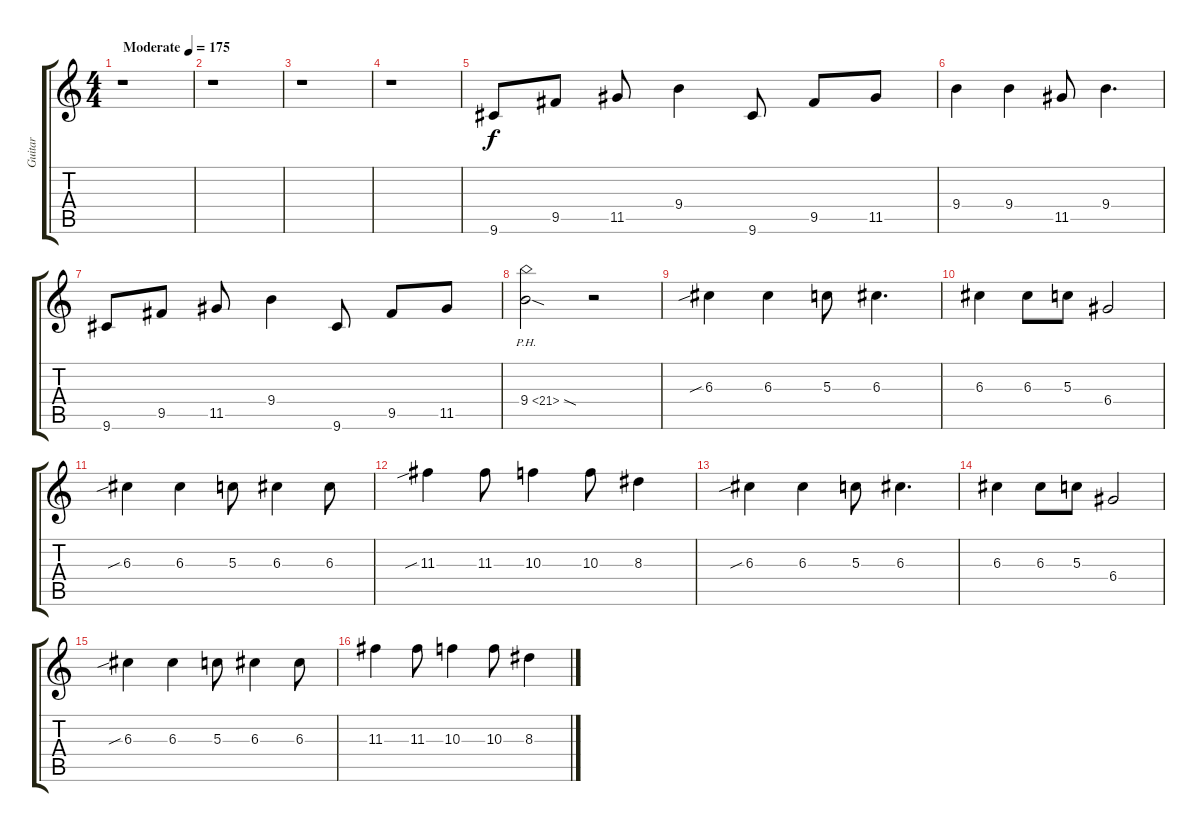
\track ("Guitar" "Guitar") {instrument distortionguitar}
\staff {score tabs}
\tuning (E4 B3 G3 D3 A2 E2) {hide}
\ts (4 4)
\tempo (175 "Moderate")
\clef g2
\ks c
r.1{dy f instrument distortionguitar} |
r.1 |
r.1 |
r.1 |
9.6.8 9.5.8 11.5.8 9.4.4 9.6.8 9.5.8 11.5.8 |
9.4.4 9.4.4 11.5.8 9.4.4{d} |
9.6.8 9.5.8 11.5.8 9.4.4 9.6.8 9.5.8 11.5.8 |
9.4{ph 12 sod}.2 r.2 |
6.3{sib}.4 6.3.4 5.3.8 6.3.4{d} |
6.3.4 6.3.8 5.3.8 6.4.2 |
6.3{sib}.4 6.3.4 5.3.8 6.3.4 6.3.8 |
11.3{sib}.4 11.3.8 10.3.4 10.3.8 8.3.4 |
6.3{sib}.4 6.3.4 5.3.8 6.3.4{d} |
6.3.4 6.3.8 5.3.8 6.4.2 |
6.3{sib}.4 6.3.4 5.3.8 6.3.4 6.3.8 |
11.3.4 11.3.8 10.3.4 10.3.8 8.3.4
